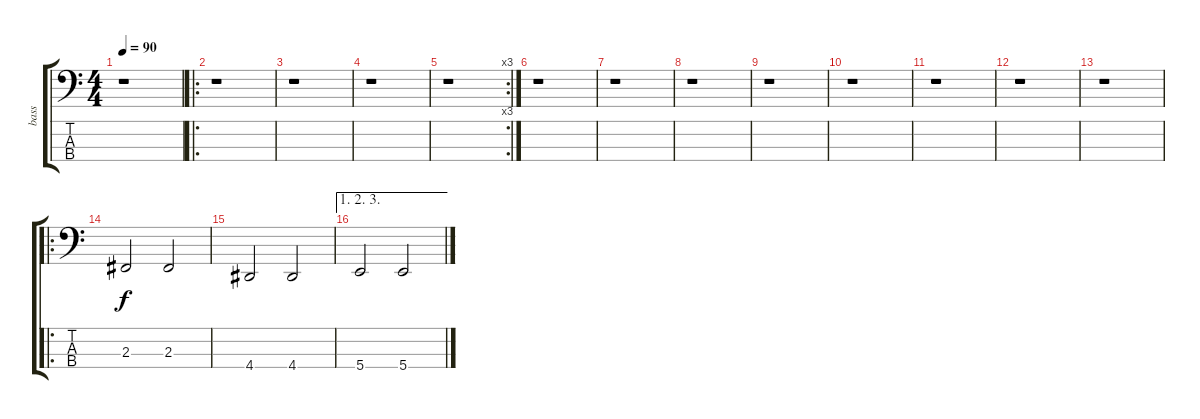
\track ("bass" "bass") {instrument acousticguitarnylon}
\staff {score tabs}
\tuning (D2 A1 E1 B0) {hide}
\ts (4 4)
\tempo 90
\clef f4
\ks c
r.1{dy f} |
\ro
r.1 |
r.1 |
r.1 |
\rc 3
r.1 |
r.1 |
r.1 |
r.1 |
r.1 |
r.1 |
r.1 |
r.1 |
r.1 |
\ro
2.3.2 2.3.2 |
4.4.2 4.4.2 |
\ae (1 2 3)
5.4.2 5.4.2
